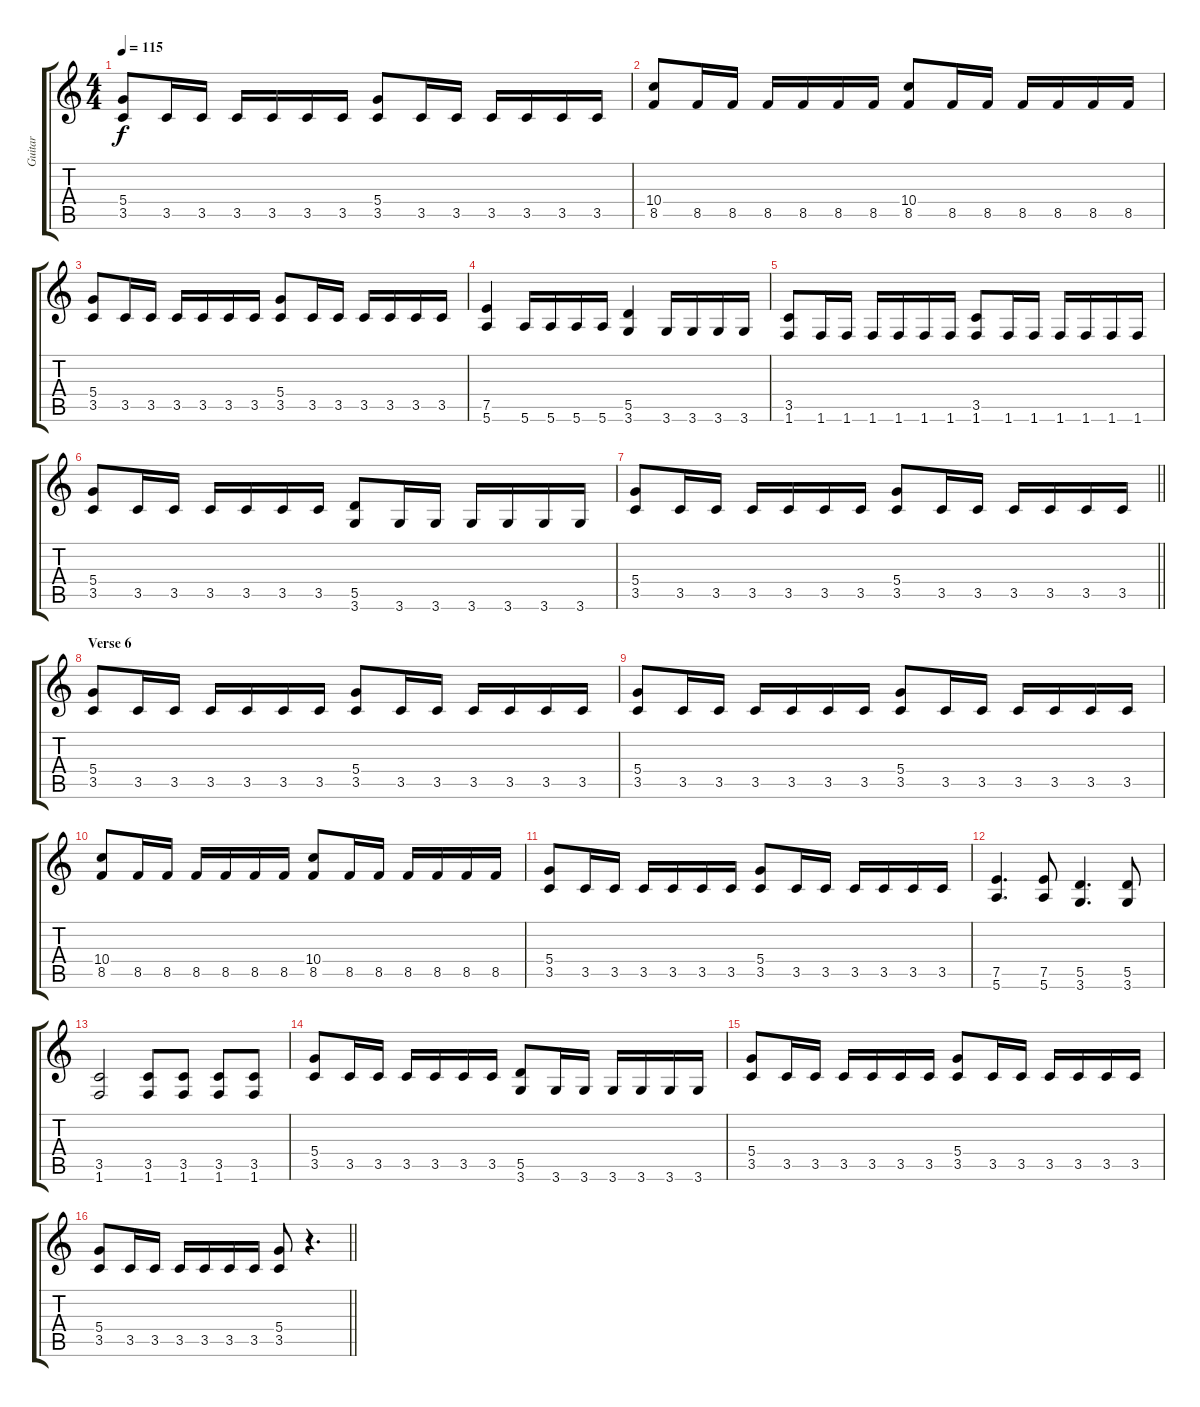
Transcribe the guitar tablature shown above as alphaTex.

\track ("Guitar" "Guitar") {instrument acousticguitarsteel}
\staff {score tabs}
\tuning (E4 B3 G3 D3 A2 E2) {hide}
\ts (4 4)
\tempo 115
\clef g2
\ks c
(5.4 3.5).8{dy f} 3.5.16 3.5.16 3.5.16 3.5.16 3.5.16 3.5.16 (5.4 3.5).8 3.5.16 3.5.16 3.5.16 3.5.16 3.5.16 3.5.16 |
(10.4 8.5).8 8.5.16 8.5.16 8.5.16 8.5.16 8.5.16 8.5.16 (10.4 8.5).8 8.5.16 8.5.16 8.5.16 8.5.16 8.5.16 8.5.16 |
(5.4 3.5).8 3.5.16 3.5.16 3.5.16 3.5.16 3.5.16 3.5.16 (5.4 3.5).8 3.5.16 3.5.16 3.5.16 3.5.16 3.5.16 3.5.16 |
(7.5 5.6).4 5.6.16 5.6.16 5.6.16 5.6.16 (5.5 3.6).4 3.6.16 3.6.16 3.6.16 3.6.16 |
(3.5 1.6).8 1.6.16 1.6.16 1.6.16 1.6.16 1.6.16 1.6.16 (3.5 1.6).8 1.6.16 1.6.16 1.6.16 1.6.16 1.6.16 1.6.16 |
(5.4 3.5).8 3.5.16 3.5.16 3.5.16 3.5.16 3.5.16 3.5.16 (5.5 3.6).8 3.6.16 3.6.16 3.6.16 3.6.16 3.6.16 3.6.16 |
\barLineRight lightlight
(5.4 3.5).8 3.5.16 3.5.16 3.5.16 3.5.16 3.5.16 3.5.16 (5.4 3.5).8 3.5.16 3.5.16 3.5.16 3.5.16 3.5.16 3.5.16 |
\section ("" "Verse 6")
(5.4 3.5).8 3.5.16 3.5.16 3.5.16 3.5.16 3.5.16 3.5.16 (5.4 3.5).8 3.5.16 3.5.16 3.5.16 3.5.16 3.5.16 3.5.16 |
(5.4 3.5).8 3.5.16 3.5.16 3.5.16 3.5.16 3.5.16 3.5.16 (5.4 3.5).8 3.5.16 3.5.16 3.5.16 3.5.16 3.5.16 3.5.16 |
(10.4 8.5).8 8.5.16 8.5.16 8.5.16 8.5.16 8.5.16 8.5.16 (10.4 8.5).8 8.5.16 8.5.16 8.5.16 8.5.16 8.5.16 8.5.16 |
(5.4 3.5).8 3.5.16 3.5.16 3.5.16 3.5.16 3.5.16 3.5.16 (5.4 3.5).8 3.5.16 3.5.16 3.5.16 3.5.16 3.5.16 3.5.16 |
(7.5 5.6).4{d} (7.5 5.6).8 (5.5 3.6).4{d} (5.5 3.6).8 |
(3.5 1.6).2 (3.5 1.6).8 (3.5 1.6).8 (3.5 1.6).8 (3.5 1.6).8 |
(5.4 3.5).8 3.5.16 3.5.16 3.5.16 3.5.16 3.5.16 3.5.16 (5.5 3.6).8 3.6.16 3.6.16 3.6.16 3.6.16 3.6.16 3.6.16 |
(5.4 3.5).8 3.5.16 3.5.16 3.5.16 3.5.16 3.5.16 3.5.16 (5.4 3.5).8 3.5.16 3.5.16 3.5.16 3.5.16 3.5.16 3.5.16 |
\barLineRight lightlight
(5.4 3.5).8 3.5.16 3.5.16 3.5.16 3.5.16 3.5.16 3.5.16 (5.4 3.5).8 r.4{d}
